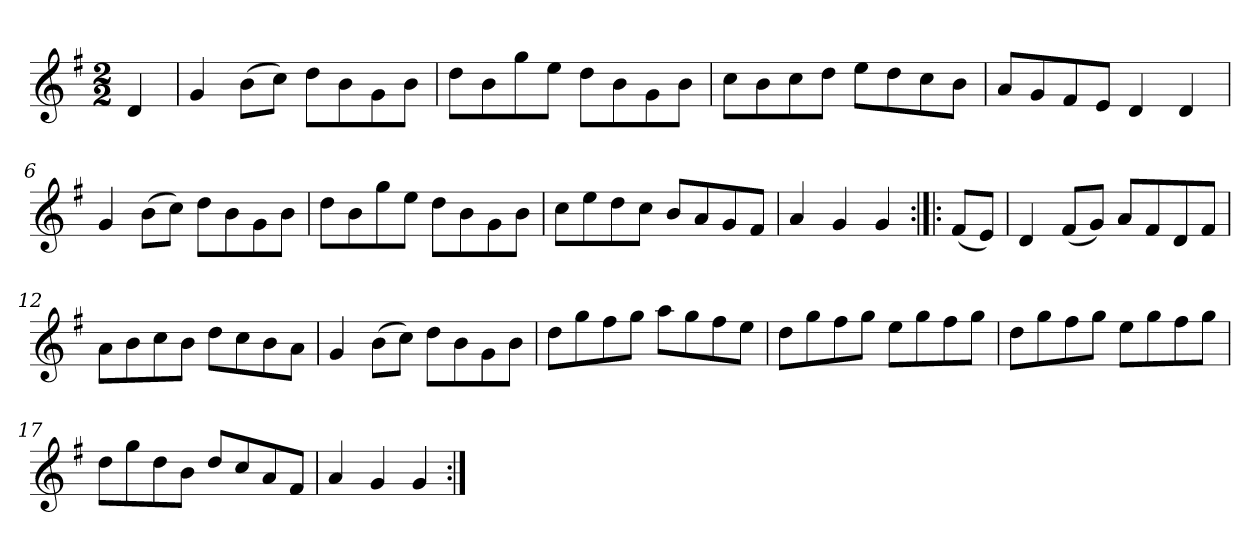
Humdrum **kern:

**kern
*part1
*staff1
*clefG2
*k[f#]
*G:
*M2/2
=1
4d/
=2
4g/
(>8b\L
8cc\J)
8dd\L
8b\
8g\
8b\J
=3
8dd\L
8b\
8gg\
8ee\J
8dd\L
8b\
8g\
8b\J
=4
8cc\L
8b\
8cc\
8dd\J
8ee\L
8dd\
8cc\
8b\J
=5
8a/L
8g/
8f#/
8e/J
4d/
4d/
=6
4g/
(>8b\L
8cc\J)
8dd\L
8b\
8g\
8b\J
=7
8dd\L
8b\
8gg\
8ee\J
8dd\L
8b\
8g\
8b\J
!!LO:LB:g=z
=8
8cc\L
8ee\
8dd\
8cc\J
8b/L
8a/
8g/
8f#/J
=9
4a/
4g/
4g/
=10:|!|:
(<8f#/L
8e/J)
=11
4d/
(<8f#/L
8g/J)
8a/L
8f#/
8d/
8f#/J
=12
8a\L
8b\
8cc\
8b\J
8dd\L
8cc\
8b\
8a\J
=13
4g/
(>8b\L
8cc\J)
8dd\L
8b\
8g\
8b\J
=14
8dd\L
8gg\
8ff#\
8gg\J
8aa\L
8gg\
8ff#\
8ee\J
!!LO:LB:g=z
=15
8dd\L
8gg\
8ff#\
8gg\J
8ee\L
8gg\
8ff#\
8gg\J
=16
8dd\L
8gg\
8ff#\
8gg\J
8ee\L
8gg\
8ff#\
8gg\J
=17
8dd\L
8gg\
8dd\
8b\J
8dd/L
8cc/
8a/
8f#/J
=18
4a/
4g/
4g/
=:|!
*-
